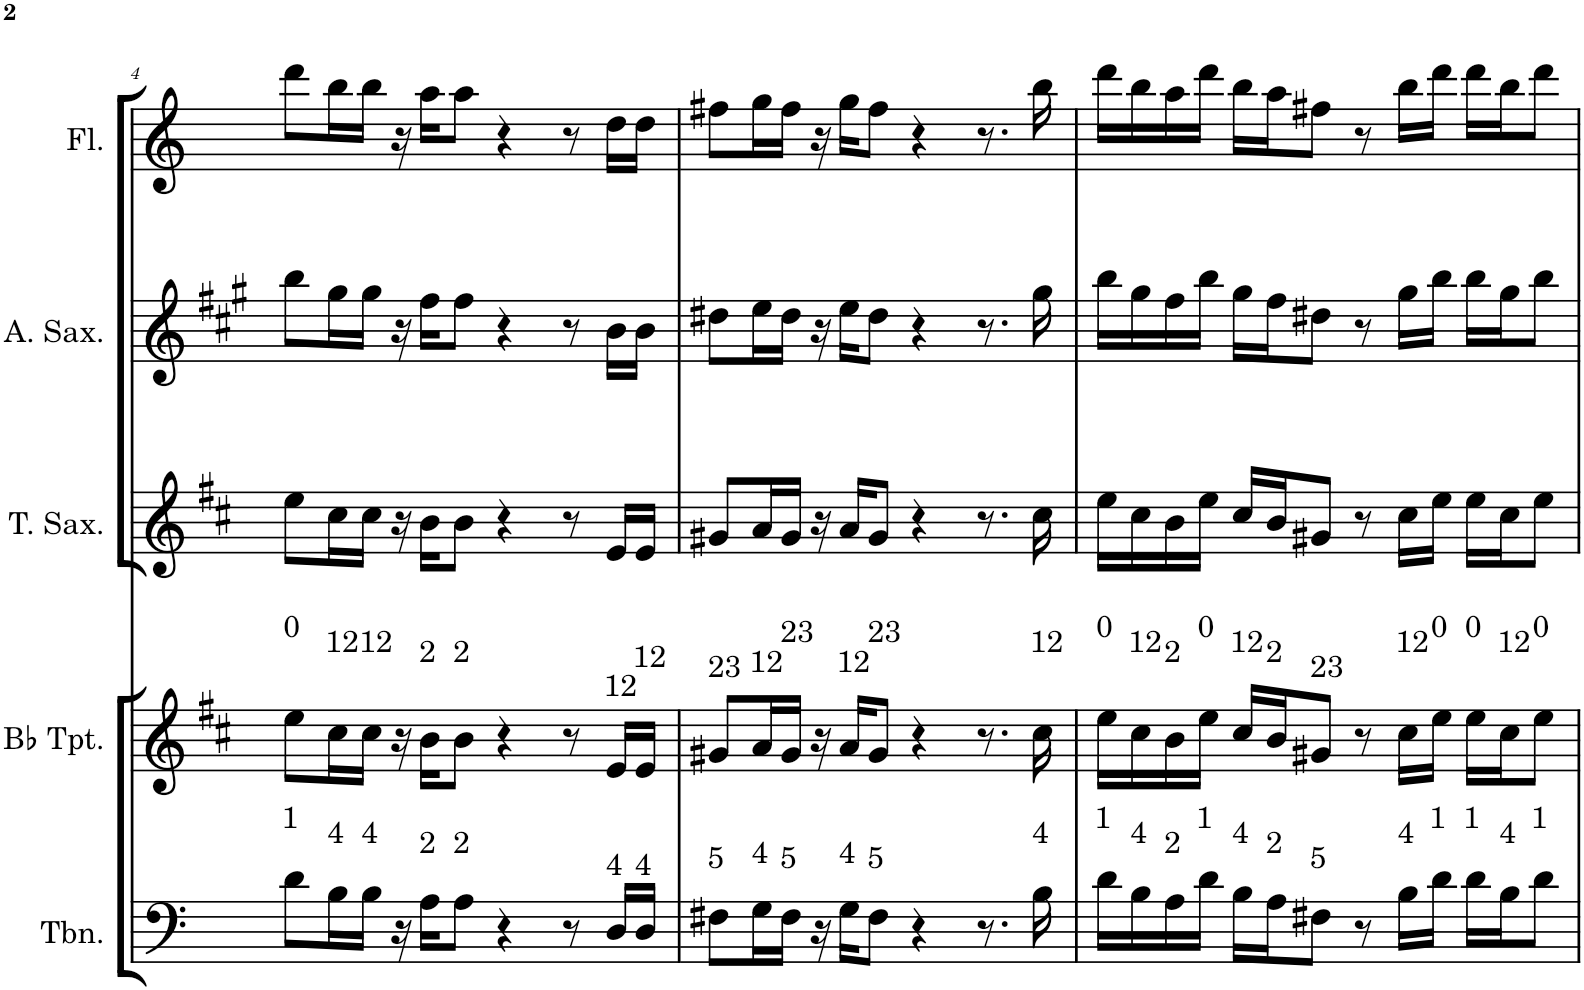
**kern	**kern	**kern	**kern	**kern
*part5	*part4	*part3	*part2	*part1
*staff5	*staff4	*staff3	*staff2	*staff1
*I"Trombone	*I"Bb Trumpet	*I"Tenor Saxophone	*I"Alto Saxophone	*I"Flute
*I'Tbn.	*I'Bb Tpt.	*I'T. Sax.	*I'A. Sax.	*I'Fl.
!!LO:PB:g=z
*clefF4	*clefG2	*clefG2	*clefG2	*clefG2
*	*Trd1c2	*Trd8c14	*Trd5c9	*
*k[]	*k[f#c#]	*k[f#c#]	*k[f#c#g#]	*k[]
*M4/4	*M4/4	*M4/4	*M4/4	*M4/4
=4	=4	=4	=4	=4
!	!LO:TX:a:t=0	!	!	!
!LO:TX:a:t=1	!	!	!	!
8d\L	8ee\L	8ee\L	8bb\L	8ddd\L
!	!LO:TX:a:t=12	!	!	!
!LO:TX:a:t=4	!	!	!	!
16B\L	16cc#\L	16cc#\L	16gg#\L	16bb\L
!	!LO:TX:a:t=12	!	!	!
!LO:TX:a:t=4	!	!	!	!
16B\JJ	16cc#\JJ	16cc#\JJ	16gg#\JJ	16bb\JJ
16r	16r	16r	16r	16r
!	!LO:TX:a:t=2	!	!	!
!LO:TX:a:t=2	!	!	!	!
16A\KL	16b\KL	16b\KL	16ff#\KL	16aa\KL
!	!LO:TX:a:t=2	!	!	!
!LO:TX:a:t=2	!	!	!	!
8A\J	8b\J	8b\J	8ff#\J	8aa\J
4r	4r	4r	4r	4r
8r	8r	8r	8r	8r
!	!LO:TX:a:t=12	!	!	!
!LO:TX:a:t=4	!	!	!	!
16D/LL	16e/LL	16e/LL	16b\LL	16dd\LL
!	!LO:TX:a:t=12	!	!	!
!LO:TX:a:t=4	!	!	!	!
16D/JJ	16e/JJ	16e/JJ	16b\JJ	16dd\JJ
=5	=5	=5	=5	=5
!	!LO:TX:a:t=23	!	!	!
!LO:TX:a:t=5	!	!	!	!
8F#X\L	8g#X/L	8g#X/L	8dd#X\L	8ff#X\L
!	!LO:TX:a:t=12	!	!	!
!LO:TX:a:t=4	!	!	!	!
16G\L	16a/L	16a/L	16ee\L	16gg\L
!	!LO:TX:a:t=23	!	!	!
!LO:TX:a:t=5	!	!	!	!
16F#\JJ	16g#/JJ	16g#/JJ	16dd#\JJ	16ff#\JJ
16r	16r	16r	16r	16r
!	!LO:TX:a:t=12	!	!	!
!LO:TX:a:t=4	!	!	!	!
16G\KL	16a/KL	16a/KL	16ee\KL	16gg\KL
!	!LO:TX:a:t=23	!	!	!
!LO:TX:a:t=5	!	!	!	!
8F#\J	8g#/J	8g#/J	8dd#\J	8ff#\J
4r	4r	4r	4r	4r
8.r	8.r	8.r	8.r	8.r
!	!LO:TX:a:t=12	!	!	!
!LO:TX:a:t=4	!	!	!	!
16B\	16cc#\	16cc#\	16gg#\	16bb\
=6	=6	=6	=6	=6
!	!LO:TX:a:t=0	!	!	!
!LO:TX:a:t=1	!	!	!	!
16d\LL	16ee\LL	16ee\LL	16bb\LL	16ddd\LL
!	!LO:TX:a:t=12	!	!	!
!LO:TX:a:t=4	!	!	!	!
16B\	16cc#\	16cc#\	16gg#\	16bb\
!	!LO:TX:a:t=2	!	!	!
!LO:TX:a:t=2	!	!	!	!
16A\	16b\	16b\	16ff#\	16aa\
!	!LO:TX:a:t=0	!	!	!
!LO:TX:a:t=1	!	!	!	!
16d\JJ	16ee\JJ	16ee\JJ	16bb\JJ	16ddd\JJ
!	!LO:TX:a:t=12	!	!	!
!LO:TX:a:t=4	!	!	!	!
16B\LL	16cc#/LL	16cc#/LL	16gg#\LL	16bb\LL
!	!LO:TX:a:t=2	!	!	!
!LO:TX:a:t=2	!	!	!	!
16A\J	16b/J	16b/J	16ff#\J	16aa\J
!	!LO:TX:a:t=23	!	!	!
!LO:TX:a:t=5	!	!	!	!
8F#X\J	8g#X/J	8g#X/J	8dd#X\J	8ff#X\J
8r	8r	8r	8r	8r
!	!LO:TX:a:t=12	!	!	!
!LO:TX:a:t=4	!	!	!	!
16B\LL	16cc#\LL	16cc#\LL	16gg#\LL	16bb\LL
!	!LO:TX:a:t=0	!	!	!
!LO:TX:a:t=1	!	!	!	!
16d\JJ	16ee\JJ	16ee\JJ	16bb\JJ	16ddd\JJ
!	!LO:TX:a:t=0	!	!	!
!LO:TX:a:t=1	!	!	!	!
16d\LL	16ee\LL	16ee\LL	16bb\LL	16ddd\LL
!	!LO:TX:a:t=12	!	!	!
!LO:TX:a:t=4	!	!	!	!
16B\J	16cc#\J	16cc#\J	16gg#\J	16bb\J
!	!LO:TX:a:t=0	!	!	!
!LO:TX:a:t=1	!	!	!	!
8d\J	8ee\J	8ee\J	8bb\J	8ddd\J
=	=	=	=	=
*-	*-	*-	*-	*-
